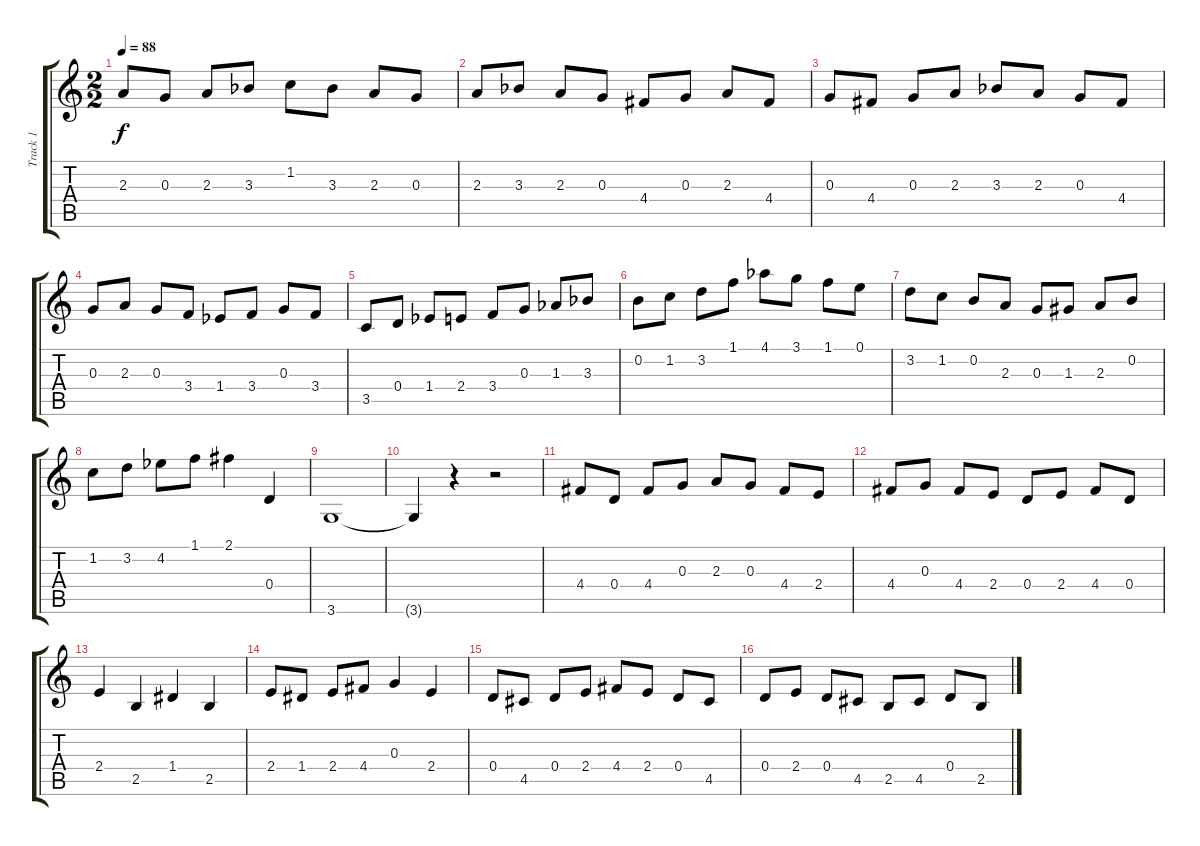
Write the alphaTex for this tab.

\track ("Track 1" "Track 1") {instrument acousticguitarnylon}
\staff {score tabs}
\tuning (E4 B3 G3 D3 A2 E2) {hide}
\ts (2 2)
\tempo 88
\clef g2
\ks aminor
2.3.8{dy f} 0.3.8 2.3.8 3.3{acc b}.8 1.2.8 3.3{acc b}.8 2.3.8 0.3.8 |
2.3.8 3.3{acc b}.8 2.3.8 0.3.8 4.4.8 0.3.8 2.3.8 4.4.8 |
0.3.8 4.4.8 0.3.8 2.3.8 3.3{acc b}.8 2.3.8 0.3.8 4.4.8 |
0.3.8 2.3.8 0.3.8 3.4.8 1.4{acc b}.8 3.4.8 0.3.8 3.4.8 |
3.5.8 0.4.8 1.4{acc b}.8 2.4.8 3.4.8 0.3.8 1.3{acc b}.8 3.3{acc b}.8 |
0.2.8 1.2.8 3.2.8 1.1.8 4.1{acc b}.8 3.1.8 1.1.8 0.1.8 |
3.2.8 1.2.8 0.2.8 2.3.8 0.3.8 1.3.8 2.3.8 0.2.8 |
1.2.8 3.2.8 4.2{acc b}.8 1.1.8 2.1.4 0.4.4 |
3.6.1 |
3.6{t}.4 r.4 r.2 |
4.4.8 0.4.8 4.4.8 0.3.8 2.3.8 0.3.8 4.4.8 2.4.8 |
4.4.8 0.3.8 4.4.8 2.4.8 0.4.8 2.4.8 4.4.8 0.4.8 |
2.4.4 2.5.4 1.4.4 2.5.4 |
2.4.8 1.4.8 2.4.8 4.4.8 0.3.4 2.4.4 |
0.4.8 4.5.8 0.4.8 2.4.8 4.4.8 2.4.8 0.4.8 4.5.8 |
0.4.8 2.4.8 0.4.8 4.5.8 2.5.8 4.5.8 0.4.8 2.5.8
